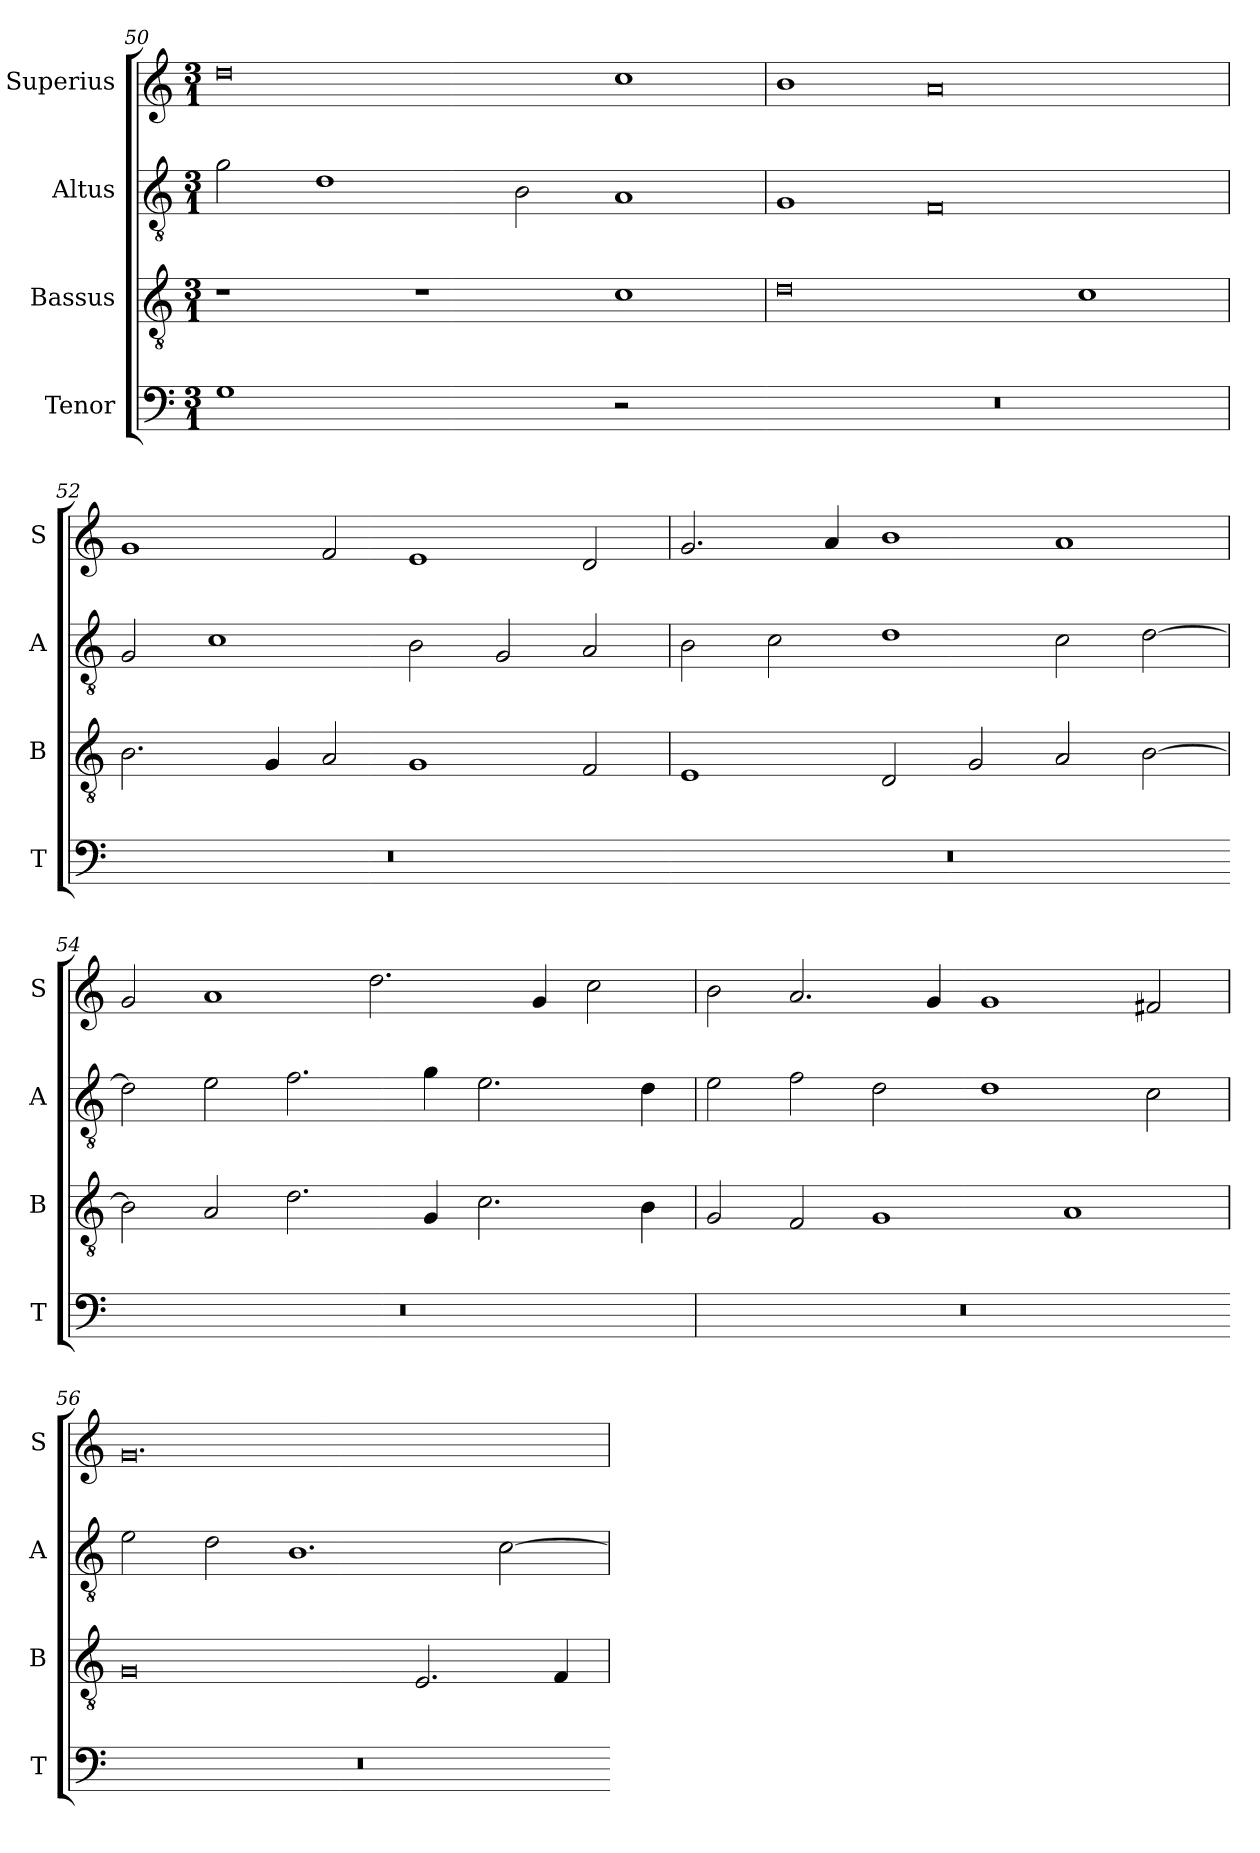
**kern	**kern	**kern	**kern
*part4	*part3	*part2	*part1
*staff4	*staff3	*staff2	*staff1
*I"Tenor	*I"Bassus	*I"Altus	*I"Superius
*I'T	*I'B	*I'A	*I'S
*clefF4	*clefGv2	*clefGv2	*clefG2
*k[]	*k[]	*k[]	*k[]
*M3/1	*M3/1	*M3/1	*M3/1
=50	=50	=50	=50
!LO:N:vis=1	!	!	!
0G	1r	2g\	0dd
.	.	1d	.
.	1r	.	.
.	.	2B\	.
!LO:N:vis=2	!	!	!
1r	1c	1A	1cc
=51-	=51	=51	=51
!LO:N:vis=1.	!	!	!
0.r	0d	1G	1b
.	.	0F	0a
.	1c	.	.
=52	=52	=52	=52
!LO:N:vis=1.	!	!	!
0.r	2.B\	2G/	1g
.	.	1c	.
.	4G/	.	.
.	2A/	.	2f/
.	1G	2B\	1e
.	.	2G/	.
.	2F/	2A/	2d/
=53-	=53	=53	=53
!LO:N:vis=1.	!	!	!
0.r	1E	2B\	2.g/
.	.	2c\	.
.	.	.	4a/
.	2D/	1d	1b
.	2G/	.	.
.	2A/	2c\	1a
.	[2B\	[2d\	.
=54-	=54	=54	=54
!LO:N:vis=1.	!	!	!
0.r	2B\]	2d\]	2g/
.	2A/	2e\	1a
.	2.d\	2.f\	.
.	.	.	2.dd\
.	4G/	4g\	.
.	2.c\	2.e\	.
.	.	.	4g/
.	.	.	2cc\
.	4B\	4d\	.
=55	=55	=55	=55
!LO:N:vis=1.	!	!	!
0.r	2G/	2e\	2b\
.	2F/	2f\	2.a/
.	1G	2d\	.
.	.	.	4g/
.	.	1d	1g
.	1A	.	.
.	.	2c\	2f#X/
=56-	=56	=56	=56
!LO:N:vis=1.	!	!	!
0.r	0G	2e\	0.g
.	.	2d\	.
.	.	1.B	.
.	2.E/	.	.
.	.	[2c\	.
.	4F/	.	.
=-	=	=	=
*-	*-	*-	*-
